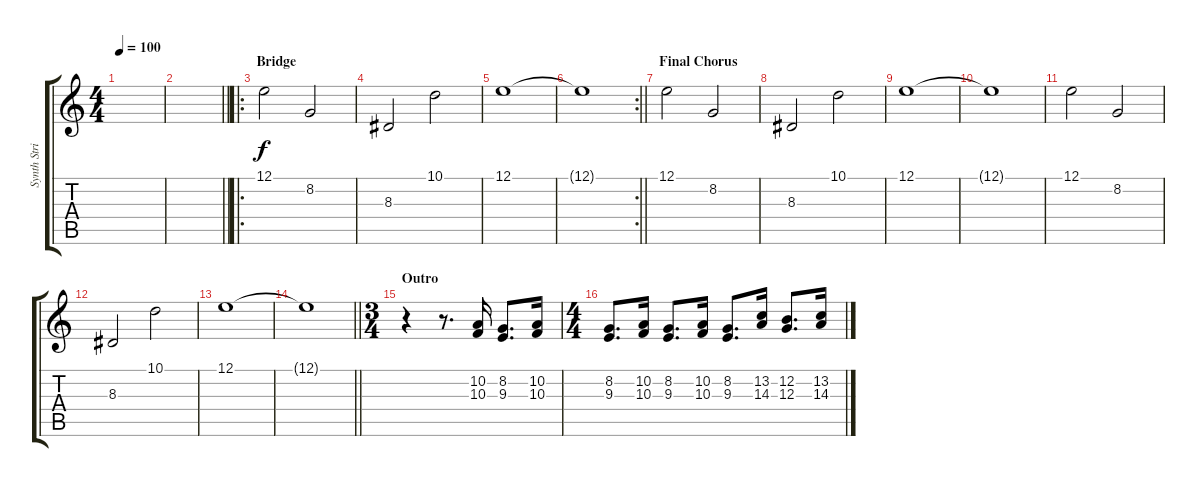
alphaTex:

\track ("Synth Strings" "Synth Stri") {instrument synthstrings1}
\staff {score tabs}
\tuning (E4 B3 G3 D3 A2 E2) {hide}
\ts (4 4)
\tempo 100
\clef g2
\ks c
|
\barLineRight lightlight
|
\ro
\section ("" "Bridge")
12.1.2 8.2.2 |
8.3.2 10.1.2 |
12.1.1 |
\rc 2
\barLineRight lightlight
12.1{t}.1 |
\section ("" "Final Chorus")
12.1.2 8.2.2 |
8.3.2 10.1.2 |
12.1.1 |
12.1{t}.1 |
12.1.2 8.2.2 |
8.3.2 10.1.2 |
12.1.1 |
\barLineRight lightlight
12.1{t}.1 |
\ts (3 4)
\section ("" "Outro")
r.4 r.8{d} (10.2 10.3).16 (8.2 9.3).8{d} (10.2 10.3).16 |
\ts (4 4)
(8.2 9.3).8{d} (10.2 10.3).16 (8.2 9.3).8{d} (10.2 10.3).16 (8.2 9.3).8{d} (13.2 14.3).16 (12.2 12.3).8{d} (13.2 14.3).16
